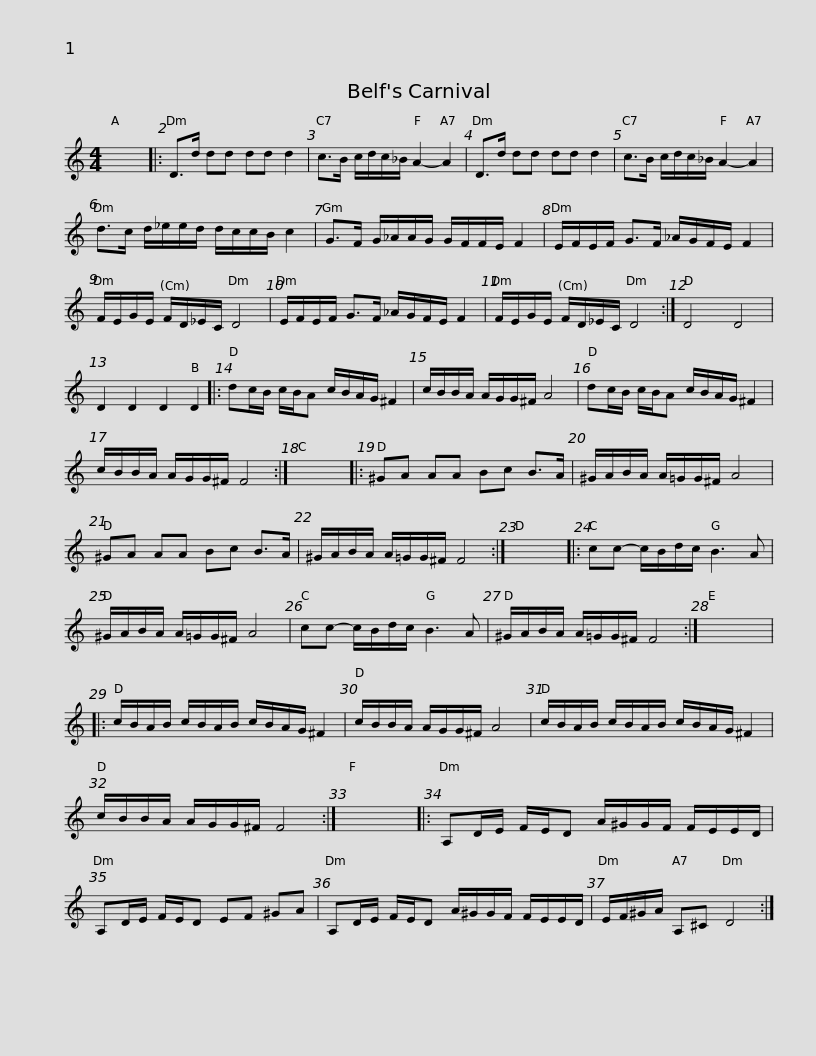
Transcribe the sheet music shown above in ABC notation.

X:1
L:1/8
M:4/4
I:linebreak $
K:C
V:1 treble
V:1
 x8 |: D>d dd dd d2 | c>B c/d/c/_B/ A2- A2 | D>d dd dd d2 | c>B c/d/c/_B/ A2- A2 |$ %5
 d>c d/_e/e/d/ d/c/c/B/ c2 | G>F G/_A/A/G/ G/F/F/E/ F2 | E/F/E/F/ G>F _A/G/F/E/ F2 | F/E/G/E/ F/D/_E/C/ D4 |$ E/F/E/F/ G>F _A/G/F/E/ F2 | %10
 F/E/G/E/ F/D/_E/C/ D4 :| D4 D4 | D2 D2 D2 D2 |: dc/B/ c/B/A c/B/A/G/ ^F2 |$ c/B/B/A/ A/G/G/^F/ A4 | %15
 dc/B/ c/B/A c/B/A/G/ ^F2 | c/B/B/A/ A/G/G/^F/ F4 :| x8 |: ^GA AA Bc B>A |$ ^G/A/B/A/ A/=G/G/^F/ A4 | %20
 ^GA AA Bc B>A | ^G/A/B/A/ A/=G/G/^F/ F4 :| x8 |: cc- c/B/d/c/ B3 A |$ ^G/A/B/A/ A/=G/G/^F/ A4 | %25
 cc- c/B/d/c/ B3 A | ^G/A/B/A/ A/=G/G/^F/ F4 :| x8 |:$ c/B/A/B/ c/B/A/B/ c/B/A/G/ ^F2 | c/B/B/A/ A/G/G/^F/ A4 | %30
 c/B/A/B/ c/B/A/B/ c/B/A/G/ ^F2 | c/B/B/A/ A/G/G/^F/ F4 :|$ x8 |: A,D/E/ F/E/D A/^G/G/F/ F/E/E/D/ | A,D/E/ F/E/D EF ^GA | %35
 A,D/E/ F/E/D A/^G/G/F/ F/E/E/D/ |$ E/F/^G/A/ A,^C D4 :| %37
